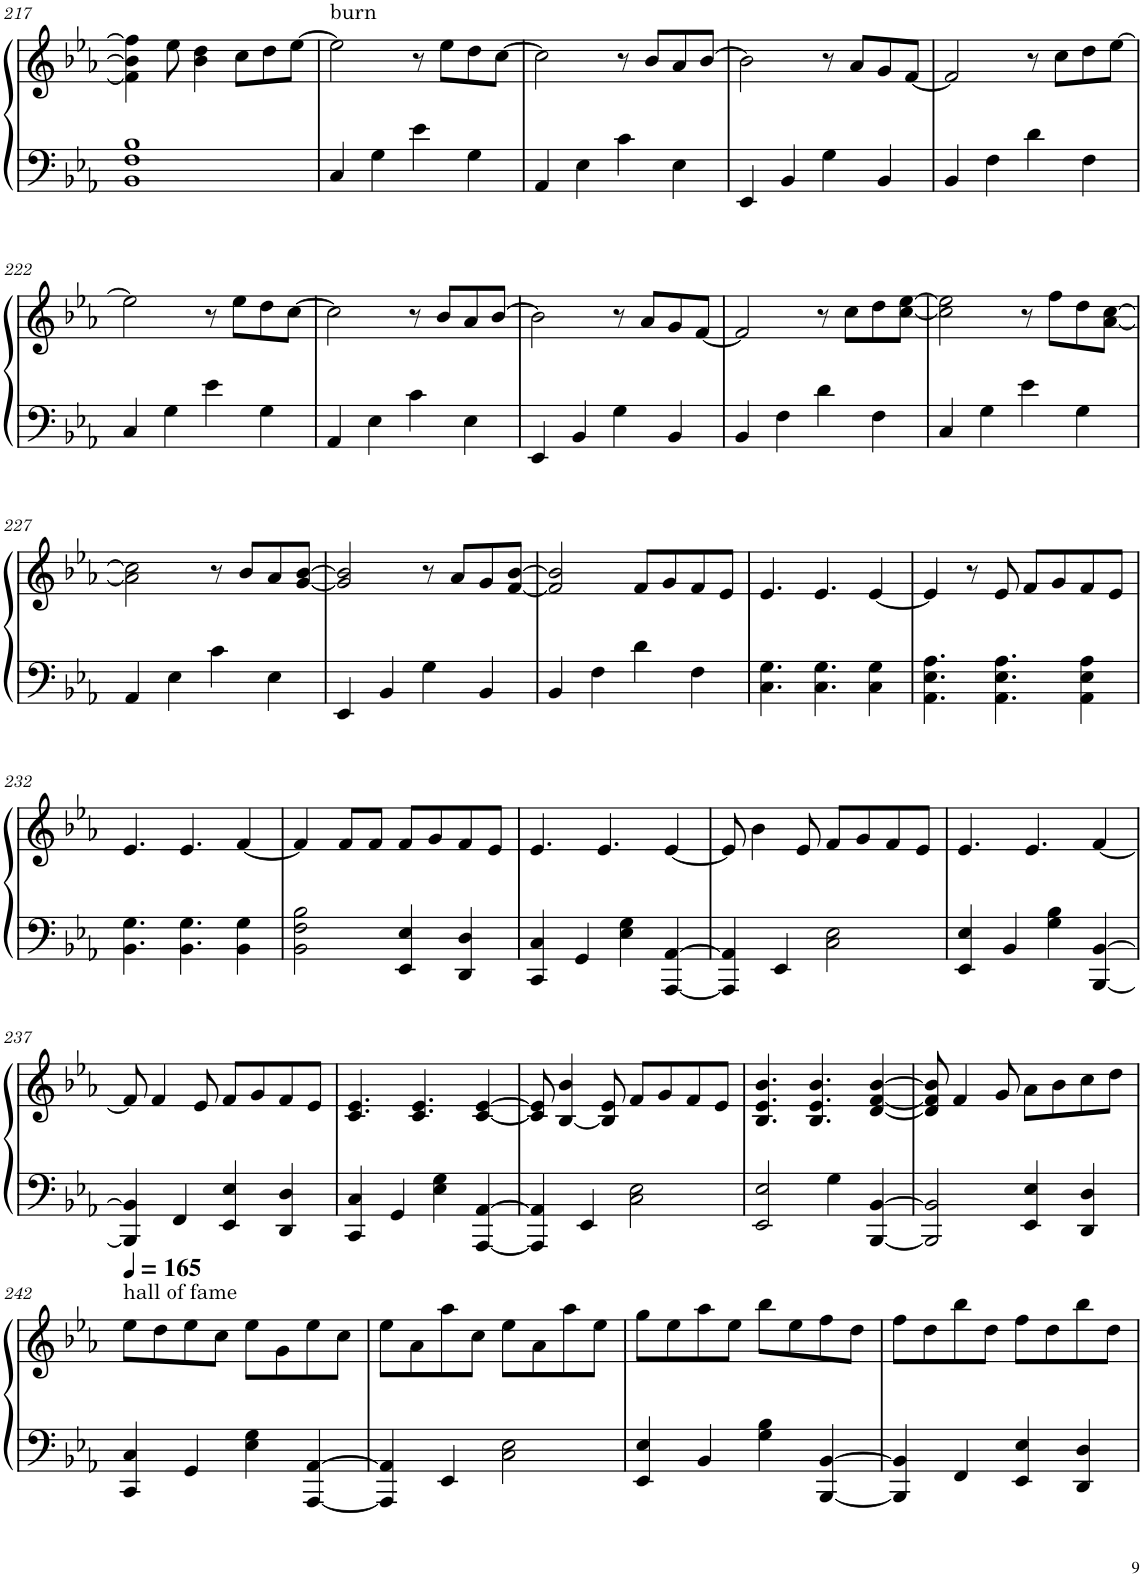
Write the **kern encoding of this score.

**kern	**kern
*part1	*part1
*staff2	*staff1
*I"Piano	*
*I'Pno.	*
!!LO:PB:g=z
*clefF4	*clefG2
*k[b-e-a-]	*k[b-e-a-]
*M4/4	*M4/4
=217	=217
1BB- 1F 1B-	4f\] 4b-\] 4ff\]
.	8ee-\
.	4b-\ 4dd\
.	8cc\L
.	8dd\
.	[8ee-\J
=218	=218
!	!LO:TX:a:t=burn
4C/	2ee-\]
4G\	.
4e-\	8r
.	8ee-\L
4G\	8dd\
.	[8cc\J
=219	=219
4AA-/	2cc\]
4E-\	.
4c\	8r
.	8b-/L
4E-\	8a-/
.	[8b-/J
=220	=220
4EE-/	2b-\]
4BB-/	.
4G\	8r
.	8a-/L
4BB-/	8g/
.	[8f/J
=221	=221
4BB-/	2f/]
4F\	.
4d\	8r
.	8cc\L
4F\	8dd\
.	[8ee-\J
!!LO:LB:g=z
=222	=222
4C/	2ee-\]
4G\	.
4e-\	8r
.	8ee-\L
4G\	8dd\
.	[8cc\J
=223	=223
4AA-/	2cc\]
4E-\	.
4c\	8r
.	8b-/L
4E-\	8a-/
.	[8b-/J
=224	=224
4EE-/	2b-\]
4BB-/	.
4G\	8r
.	8a-/L
4BB-/	8g/
.	[8f/J
=225	=225
4BB-/	2f/]
4F\	.
4d\	8r
.	8cc\L
4F\	8dd\
.	[8cc\ [8ee-\J
=226	=226
4C/	2cc\] 2ee-\]
4G\	.
4e-\	8r
.	8ff\L
4G\	8dd\
.	[8a-\ [8cc\J
!!LO:LB:g=z
=227	=227
4AA-/	2a-\] 2cc\]
4E-\	.
4c\	8r
.	8b-/L
4E-\	8a-/
.	[8g/ [8b-/J
=228	=228
4EE-/	2g/] 2b-/]
4BB-/	.
4G\	8r
.	8a-/L
4BB-/	8g/
.	[8f/ [8b-/J
=229	=229
4BB-/	2f/] 2b-/]
4F\	.
4d\	8f/L
.	8g/
4F\	8f/
.	8e-/J
=230	=230
4.C\ 4.G\	4.e-/
4.C\ 4.G\	4.e-/
4C\ 4G\	[4e-/
=231	=231
4.AA-\ 4.E-\ 4.A-\	4e-/]
.	8r
4.AA-\ 4.E-\ 4.A-\	8e-/
.	8f/L
.	8g/
4AA-\ 4E-\ 4A-\	8f/
.	8e-/J
!!LO:LB:g=z
=232	=232
4.BB-\ 4.G\	4.e-/
4.BB-\ 4.G\	4.e-/
4BB-\ 4G\	[4f/
=233	=233
2BB-\ 2F\ 2B-\	4f/]
.	8f/L
.	8f/J
4EE-/ 4E-/	8f/L
.	8g/
4DD/ 4D/	8f/
.	8e-/J
=234	=234
4CC/ 4C/	4.e-/
4GG/	.
.	4.e-/
4E-\ 4G\	.
[4AAA-/ [4AA-/	[4e-/
=235	=235
4AAA-/] 4AA-/]	8e-/]
.	4b-\
4EE-/	.
.	8e-/
2C\ 2E-\	8f/L
.	8g/
.	8f/
.	8e-/J
=236	=236
4EE-/ 4E-/	4.e-/
4BB-/	.
.	4.e-/
4G\ 4B-\	.
[4BBB-/ [4BB-/	[4f/
!!LO:LB:g=z
=237	=237
4BBB-/] 4BB-/]	8f/]
.	4f/
4FF/	.
.	8e-/
4EE-/ 4E-/	8f/L
.	8g/
4DD/ 4D/	8f/
.	8e-/J
=238	=238
4CC/ 4C/	4.c/ 4.e-/
4GG/	.
.	4.c/ 4.e-/
4E-\ 4G\	.
[4AAA-/ [4AA-/	[4c/ [4e-/
=239	=239
4AAA-/] 4AA-/]	8c/] 8e-/]
.	[4B-/ 4b-/
4EE-/	.
.	8B-/] 8e-/
2C\ 2E-\	8f/L
.	8g/
.	8f/
.	8e-/J
=240	=240
2EE-/ 2E-/	4.B-/ 4.e-/ 4.b-/
.	4.B-/ 4.e-/ 4.b-/
4G\	.
[4BBB-/ [4BB-/	[4d/ [4f/ [4b-/
=241	=241
2BBB-/] 2BB-/]	8d/] 8f/] 8b-/]
.	4f/
.	8g/
4EE-/ 4E-/	8a-\L
.	8b-\
4DD/ 4D/	8cc\
.	8dd\J
!!LO:LB:g=z
=242	=242
*	*MM165
!	!LO:TX:a:t=hall of fame
4CC/ 4C/	8ee-\L
.	8dd\
4GG/	8ee-\
.	8cc\J
4E-\ 4G\	8ee-\L
.	8g\
[4AAA-/ [4AA-/	8ee-\
.	8cc\J
=243	=243
4AAA-/] 4AA-/]	8ee-\L
.	8a-\
4EE-/	8aa-\
.	8cc\J
2C\ 2E-\	8ee-\L
.	8a-\
.	8aa-\
.	8ee-\J
=244	=244
4EE-/ 4E-/	8gg\L
.	8ee-\
4BB-/	8aa-\
.	8ee-\J
4G\ 4B-\	8bb-\L
.	8ee-\
[4BBB-/ [4BB-/	8ff\
.	8dd\J
=245	=245
4BBB-/] 4BB-/]	8ff\L
.	8dd\
4FF/	8bb-\
.	8dd\J
4EE-/ 4E-/	8ff\L
.	8dd\
4DD/ 4D/	8bb-\
.	8dd\J
=	=
*-	*-
